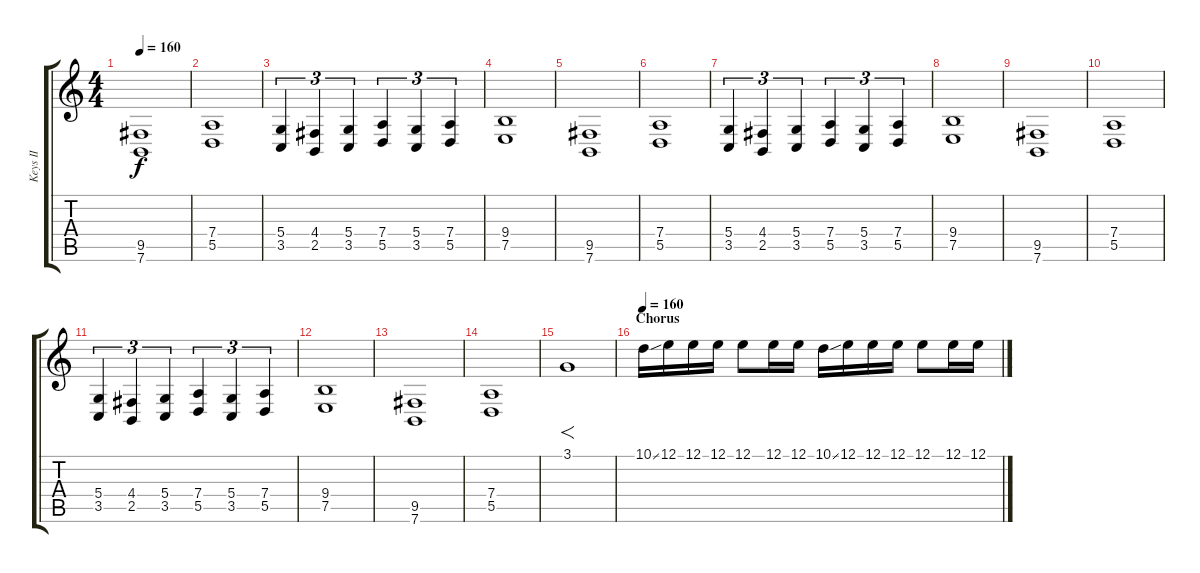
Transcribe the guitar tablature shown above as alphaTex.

\track ("Keys II" "Keys II") {instrument stringensemble1}
\staff {score tabs}
\tuning (E4 B3 G3 D3 A2 E2) {hide}
\ts (4 4)
\tempo 160
\clef g2
\ks c
(9.5 7.6).1{dy f} |
(7.4 5.5).1 |
(5.4 3.5).4{tu (3 2)} (4.4 2.5).4{tu (3 2)} (5.4 3.5).4{tu (3 2)} (7.4 5.5).4{tu (3 2)} (5.4 3.5).4{tu (3 2)} (7.4 5.5).4{tu (3 2)} |
(9.4 7.5).1 |
(9.5 7.6).1 |
(7.4 5.5).1 |
(5.4 3.5).4{tu (3 2)} (4.4 2.5).4{tu (3 2)} (5.4 3.5).4{tu (3 2)} (7.4 5.5).4{tu (3 2)} (5.4 3.5).4{tu (3 2)} (7.4 5.5).4{tu (3 2)} |
(9.4 7.5).1 |
(9.5 7.6).1 |
(7.4 5.5).1 |
(5.4 3.5).4{tu (3 2)} (4.4 2.5).4{tu (3 2)} (5.4 3.5).4{tu (3 2)} (7.4 5.5).4{tu (3 2)} (5.4 3.5).4{tu (3 2)} (7.4 5.5).4{tu (3 2)} |
(9.4 7.5).1 |
(9.5 7.6).1 |
(7.4 5.5).1 |
3.1.1{f} |
\section ("" "Chorus")
\tempo 160
10.1{ss}.16 12.1.16 12.1.16 12.1.16 12.1.8 12.1.16 12.1.16 10.1{ss}.16 12.1.16 12.1.16 12.1.16 12.1.8 12.1.16 12.1.16
